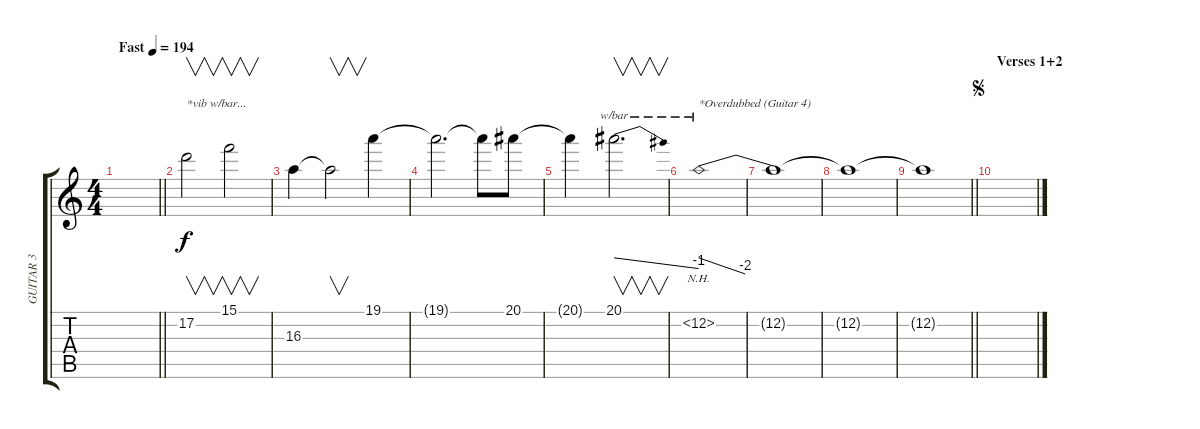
\track ("GUITAR 3" "GUITAR 3") {instrument distortionguitar}
\staff {score tabs}
\tuning (D4 A3 F3 C3 G2 D2) {hide}
\ts (4 4)
\tempo (194 "Fast")
\clef g2
\barLineRight lightlight
\ks c
|
17.2.2{v txt "*vib w/bar... "} 15.1.2{v} |
16.3.4 16.3{t}.2{v} 19.1.4 |
19.1{t}.2{d} 19.1{t}.8 20.1.8 |
20.1{t}.4 20.1.2{v d tbe (dive default 0 0 60 -4)} |
12.2{nh}.1{tbe (dive default 0 0 60 -8) txt "*Overdubbed (Guitar 4)"} |
12.2{t}.1 |
12.2{t}.1 |
\barLineRight lightlight
12.2{t}.1 |
\section ("" "Verses 1+2")
\jump segno
